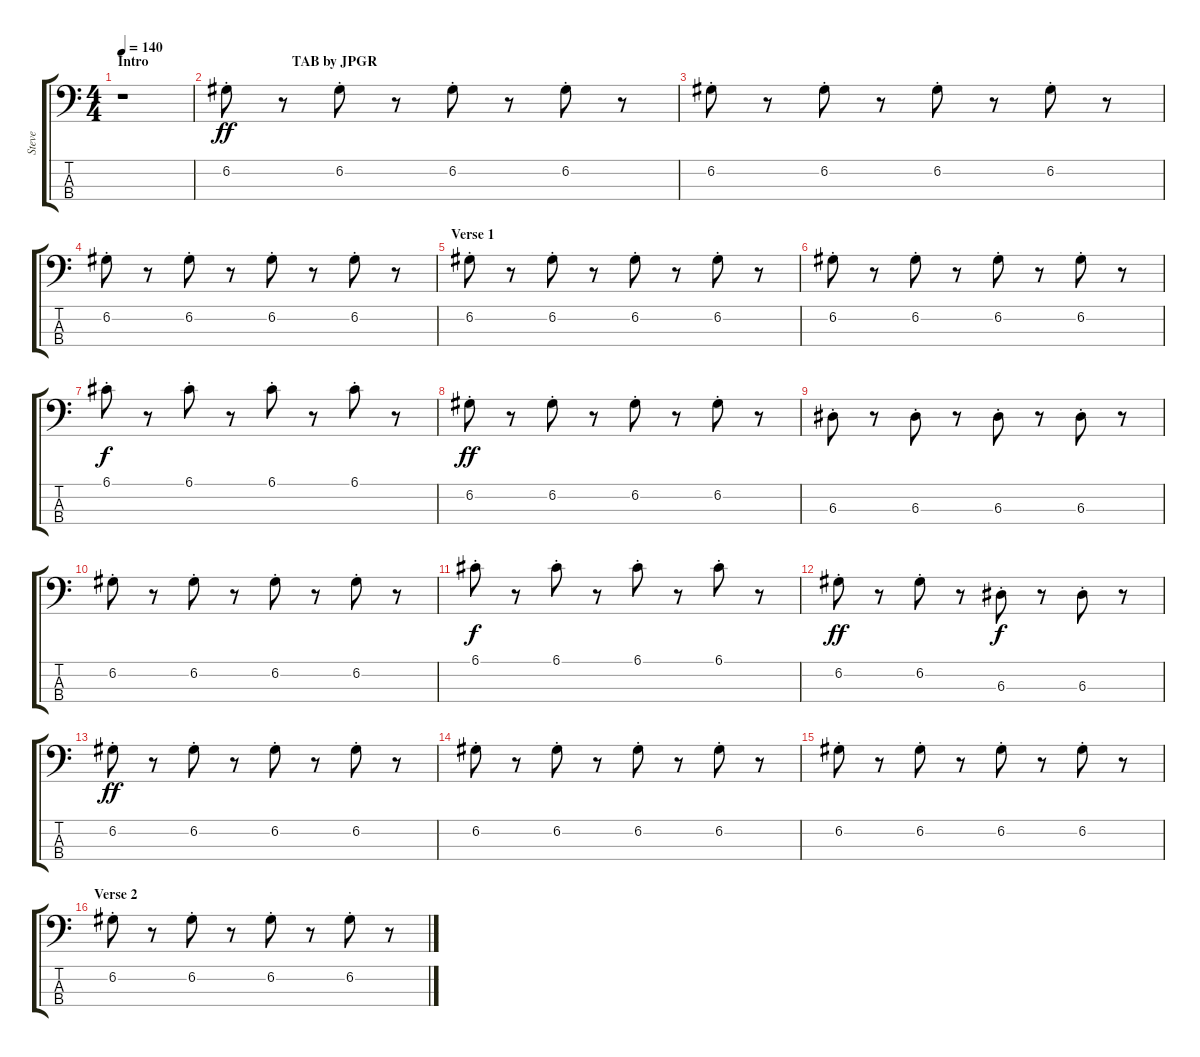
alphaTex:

\track ("Steve" "Steve") {instrument acousticbass}
\staff {score tabs}
\tuning (G2 D2 A1 E1) {hide}
\ts (4 4)
\section ("" "Intro                                         TAB by JPGR")
\tempo 140
\clef f4
\ks c
r.1{dy ff instrument acousticbass} |
6.2{st}.8 r.8 6.2{st}.8 r.8 6.2{st}.8 r.8 6.2{st}.8 r.8 |
6.2{st}.8 r.8 6.2{st}.8 r.8 6.2{st}.8 r.8 6.2{st}.8 r.8 |
6.2{st}.8 r.8 6.2{st}.8 r.8 6.2{st}.8 r.8 6.2{st}.8 r.8 |
\section ("" "Verse 1")
6.2{st}.8 r.8 6.2{st}.8 r.8 6.2{st}.8 r.8 6.2{st}.8 r.8 |
6.2{st}.8 r.8 6.2{st}.8 r.8 6.2{st}.8 r.8 6.2{st}.8 r.8 |
6.1{st}.8{dy f} r.8 6.1{st}.8 r.8 6.1{st}.8 r.8 6.1{st}.8 r.8 |
6.2{st}.8{dy ff} r.8 6.2{st}.8 r.8 6.2{st}.8 r.8 6.2{st}.8 r.8 |
6.3{st}.8 r.8 6.3{st}.8 r.8 6.3{st}.8 r.8 6.3{st}.8 r.8 |
6.2{st}.8 r.8 6.2{st}.8 r.8 6.2{st}.8 r.8 6.2{st}.8 r.8 |
6.1{st}.8{dy f} r.8 6.1{st}.8 r.8 6.1{st}.8 r.8 6.1{st}.8 r.8 |
6.2{st}.8{dy ff} r.8 6.2{st}.8 r.8 6.3{st}.8{dy f} r.8 6.3{st}.8 r.8 |
6.2{st}.8{dy ff} r.8 6.2{st}.8 r.8 6.2{st}.8 r.8 6.2{st}.8 r.8 |
6.2{st}.8 r.8 6.2{st}.8 r.8 6.2{st}.8 r.8 6.2{st}.8 r.8 |
6.2{st}.8 r.8 6.2{st}.8 r.8 6.2{st}.8 r.8 6.2{st}.8 r.8 |
\section ("" "Verse 2")
6.2{st}.8 r.8 6.2{st}.8 r.8 6.2{st}.8 r.8 6.2{st}.8 r.8
